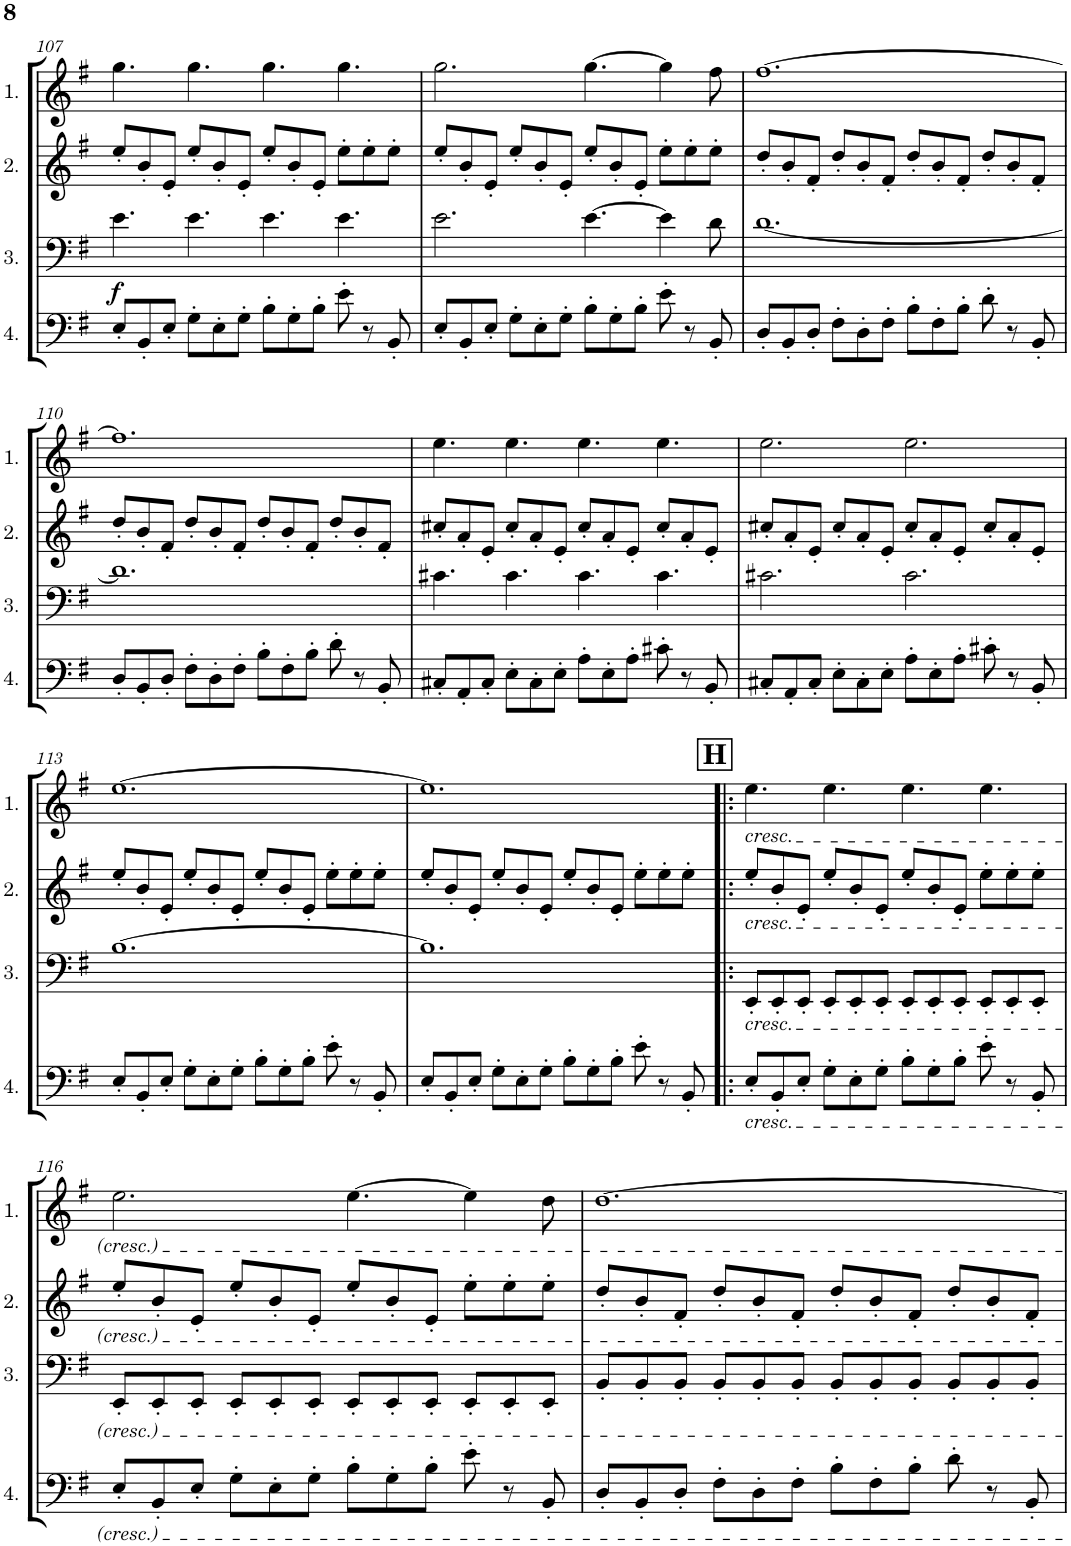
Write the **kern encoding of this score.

**kern	**kern	**dynam	**kern	**kern
*part4	*part3	*part3	*part2	*part1
*staff4	*staff3	*staff3	*staff2	*staff1
*I"Cello 4	*I"Cello 3	*	*I"Cello 2	*I"Cello 1
!!LO:PB:g=z
*clefF4	*clefF4	*	*clefG2	*clefG2
*k[f#]	*k[f#]	*	*k[f#]	*k[f#]
*M12/8	*M12/8	*	*M12/8	*M12/8
=107	=107	=107	=107	=107
!	!	!LO:DY:b	!	!
8E'/L	4.e\	f	8ee'/L	4.gg\
8BB'/	.	.	8b'/	.
8E'/J	.	.	8e'/J	.
8G'\L	4.e\	.	8ee'/L	4.gg\
8E'\	.	.	8b'/	.
8G'\J	.	.	8e'/J	.
8B'\L	4.e\	.	8ee'/L	4.gg\
8G'\	.	.	8b'/	.
8B'\J	.	.	8e'/J	.
8e'\	4.e\	.	8ee'\L	4.gg\
8r	.	.	8ee'\	.
8BB'/	.	.	8ee'\J	.
=108	=108	=108	=108	=108
8E'/L	2.e\	.	8ee'/L	2.gg\
8BB'/	.	.	8b'/	.
8E'/J	.	.	8e'/J	.
8G'\L	.	.	8ee'/L	.
8E'\	.	.	8b'/	.
8G'\J	.	.	8e'/J	.
8B'\L	[4.e\	.	8ee'/L	[4.gg\
8G'\	.	.	8b'/	.
8B'\J	.	.	8e'/J	.
8e'\	4e\]	.	8ee'\L	4gg\]
8r	.	.	8ee'\	.
8BB'/	8d\	.	8ee'\J	8ff#\
=109	=109	=109	=109	=109
8D'/L	[<1.d	.	8dd'/L	[1.ff#
8BB'/	.	.	8b'/	.
8D'/J	.	.	8f#'/J	.
8F#'\L	.	.	8dd'/L	.
8D'\	.	.	8b'/	.
8F#'\J	.	.	8f#'/J	.
8B'\L	.	.	8dd'/L	.
8F#'\	.	.	8b'/	.
8B'\J	.	.	8f#'/J	.
8d'\	.	.	8dd'/L	.
8r	.	.	8b'/	.
8BB'/	.	.	8f#'/J	.
!!LO:LB:g=z
=110	=110	=110	=110	=110
8D'/L	1.d]	.	8dd'/L	1.ff#]
8BB'/	.	.	8b'/	.
8D'/J	.	.	8f#'/J	.
8F#'\L	.	.	8dd'/L	.
8D'\	.	.	8b'/	.
8F#'\J	.	.	8f#'/J	.
8B'\L	.	.	8dd'/L	.
8F#'\	.	.	8b'/	.
8B'\J	.	.	8f#'/J	.
8d'\	.	.	8dd'/L	.
8r	.	.	8b'/	.
8BB'/	.	.	8f#'/J	.
=111	=111	=111	=111	=111
8C#X'/L	4.c#X\	.	8cc#X'/L	4.ee\
8AA'/	.	.	8a'/	.
8C#'/J	.	.	8e'/J	.
8E'\L	4.c#\	.	8cc#'/L	4.ee\
8C#'\	.	.	8a'/	.
8E'\J	.	.	8e'/J	.
8A'\L	4.c#\	.	8cc#'/L	4.ee\
8E'\	.	.	8a'/	.
8A'\J	.	.	8e'/J	.
8c#X'\	4.c#\	.	8cc#'/L	4.ee\
8r	.	.	8a'/	.
8BB'/	.	.	8e'/J	.
=112	=112	=112	=112	=112
8C#X'/L	2.c#X\	.	8cc#X'/L	2.ee\
8AA'/	.	.	8a'/	.
8C#'/J	.	.	8e'/J	.
8E'\L	.	.	8cc#'/L	.
8C#'\	.	.	8a'/	.
8E'\J	.	.	8e'/J	.
8A'\L	2.c#\	.	8cc#'/L	2.ee\
8E'\	.	.	8a'/	.
8A'\J	.	.	8e'/J	.
8c#X'\	.	.	8cc#'/L	.
8r	.	.	8a'/	.
8BB'/	.	.	8e'/J	.
!!LO:LB:g=z
=113	=113	=113	=113	=113
8E'/L	[>1.B	.	8ee'/L	[1.ee
8BB'/	.	.	8b'/	.
8E'/J	.	.	8e'/J	.
8G'\L	.	.	8ee'/L	.
8E'\	.	.	8b'/	.
8G'\J	.	.	8e'/J	.
8B'\L	.	.	8ee'/L	.
8G'\	.	.	8b'/	.
8B'\J	.	.	8e'/J	.
8e'\	.	.	8ee'\L	.
8r	.	.	8ee'\	.
8BB'/	.	.	8ee'\J	.
=114	=114	=114	=114	=114
8E'/L	1.B]	.	8ee'/L	1.ee]
8BB'/	.	.	8b'/	.
8E'/J	.	.	8e'/J	.
8G'\L	.	.	8ee'/L	.
8E'\	.	.	8b'/	.
8G'\J	.	.	8e'/J	.
8B'\L	.	.	8ee'/L	.
8G'\	.	.	8b'/	.
8B'\J	.	.	8e'/J	.
8e'\	.	.	8ee'\L	.
8r	.	.	8ee'\	.
8BB'/	.	.	8ee'\J	.
!!LO:REH:place=s1:a:B:cj:fs=14:t=H
=115!|:	=115!|:	=115!|:	=115!|:	=115!|:
!	!	!	!	!LO:TX:b:i:t=cresc.
!	!	!	!LO:TX:b:i:t=cresc.	!
!	!LO:TX:b:i:t=cresc.	!	!	!
!LO:TX:b:i:t=cresc.	!	!	!	!
8E'/L	8EE'/L	.	8ee'/L	4.ee\
8BB'/	8EE'/	.	8b'/	.
8E'/J	8EE'/J	.	8e'/J	.
8G'\L	8EE'/L	.	8ee'/L	4.ee\
8E'\	8EE'/	.	8b'/	.
8G'\J	8EE'/J	.	8e'/J	.
8B'\L	8EE'/L	.	8ee'/L	4.ee\
8G'\	8EE'/	.	8b'/	.
8B'\J	8EE'/J	.	8e'/J	.
8e'\	8EE'/L	.	8ee'\L	4.ee\
8r	8EE'/	.	8ee'\	.
8BB'/	8EE'/J	.	8ee'\J	.
!!LO:LB:g=z
=116	=116	=116	=116	=116
8E'/L	8EE'/L	.	8ee'/L	2.ee\
8BB'/	8EE'/	.	8b'/	.
8E'/J	8EE'/J	.	8e'/J	.
8G'\L	8EE'/L	.	8ee'/L	.
8E'\	8EE'/	.	8b'/	.
8G'\J	8EE'/J	.	8e'/J	.
8B'\L	8EE'/L	.	8ee'/L	[4.ee\
8G'\	8EE'/	.	8b'/	.
8B'\J	8EE'/J	.	8e'/J	.
8e'\	8EE'/L	.	8ee'\L	4ee\]
8r	8EE'/	.	8ee'\	.
8BB'/	8EE'/J	.	8ee'\J	8dd\
=117	=117	=117	=117	=117
8D'/L	8BB'/L	.	8dd'/L	[1.dd
8BB'/	8BB'/	.	8b'/	.
8D'/J	8BB'/J	.	8f#'/J	.
8F#'\L	8BB'/L	.	8dd'/L	.
8D'\	8BB'/	.	8b'/	.
8F#'\J	8BB'/J	.	8f#'/J	.
8B'\L	8BB'/L	.	8dd'/L	.
8F#'\	8BB'/	.	8b'/	.
8B'\J	8BB'/J	.	8f#'/J	.
8d'\	8BB'/L	.	8dd'/L	.
8r	8BB'/	.	8b'/	.
8BB'/	8BB'/J	.	8f#'/J	.
=	=	=	=	=
*-	*-	*-	*-	*-
